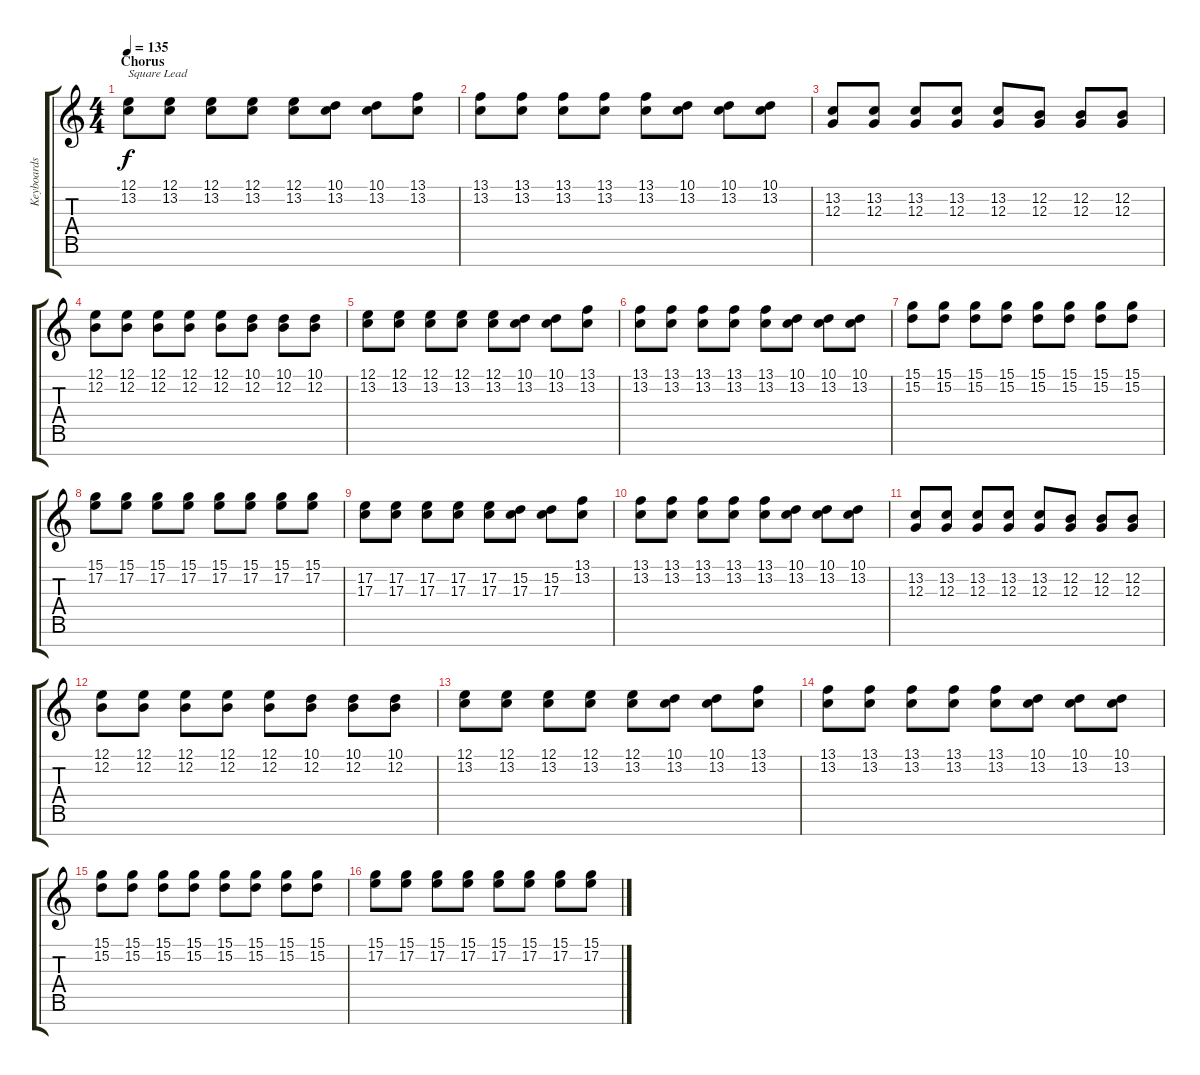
\track ("Keyboards" "Keyboards") {instrument lead1square}
\staff {score tabs}
\tuning (E4 B3 G3 D3 A2 E2 B1) {hide}
\ts (4 4)
\section ("" "Chorus")
\tempo 135
\clef g2
\ks c
(12.1 13.2).8{txt "Square Lead" dy f instrument lead1square} (12.1 13.2).8 (12.1 13.2).8 (12.1 13.2).8 (12.1 13.2).8 (10.1 13.2).8 (10.1 13.2).8 (13.1 13.2).8 |
(13.1 13.2).8 (13.1 13.2).8 (13.1 13.2).8 (13.1 13.2).8 (13.1 13.2).8 (10.1 13.2).8 (10.1 13.2).8 (10.1 13.2).8 |
(13.2 12.3).8 (13.2 12.3).8 (13.2 12.3).8 (13.2 12.3).8 (13.2 12.3).8 (12.2 12.3).8 (12.2 12.3).8 (12.2 12.3).8 |
(12.1 12.2).8 (12.1 12.2).8 (12.1 12.2).8 (12.1 12.2).8 (12.1 12.2).8 (10.1 12.2).8 (10.1 12.2).8 (10.1 12.2).8 |
(12.1 13.2).8 (12.1 13.2).8 (12.1 13.2).8 (12.1 13.2).8 (12.1 13.2).8 (10.1 13.2).8 (10.1 13.2).8 (13.1 13.2).8 |
(13.1 13.2).8 (13.1 13.2).8 (13.1 13.2).8 (13.1 13.2).8 (13.1 13.2).8 (10.1 13.2).8 (10.1 13.2).8 (10.1 13.2).8 |
(15.1 15.2).8 (15.1 15.2).8 (15.1 15.2).8 (15.1 15.2).8 (15.1 15.2).8 (15.1 15.2).8 (15.1 15.2).8 (15.1 15.2).8 |
(15.1 17.2).8 (15.1 17.2).8 (15.1 17.2).8 (15.1 17.2).8 (15.1 17.2).8 (15.1 17.2).8 (15.1 17.2).8 (15.1 17.2).8 |
(17.2 17.3).8 (17.2 17.3).8 (17.2 17.3).8 (17.2 17.3).8 (17.2 17.3).8 (15.2 17.3).8 (15.2 17.3).8 (13.1 13.2).8 |
(13.1 13.2).8 (13.1 13.2).8 (13.1 13.2).8 (13.1 13.2).8 (13.1 13.2).8 (10.1 13.2).8 (10.1 13.2).8 (10.1 13.2).8 |
(13.2 12.3).8 (13.2 12.3).8 (13.2 12.3).8 (13.2 12.3).8 (13.2 12.3).8 (12.2 12.3).8 (12.2 12.3).8 (12.2 12.3).8 |
(12.1 12.2).8 (12.1 12.2).8 (12.1 12.2).8 (12.1 12.2).8 (12.1 12.2).8 (10.1 12.2).8 (10.1 12.2).8 (10.1 12.2).8 |
(12.1 13.2).8 (12.1 13.2).8 (12.1 13.2).8 (12.1 13.2).8 (12.1 13.2).8 (10.1 13.2).8 (10.1 13.2).8 (13.1 13.2).8 |
(13.1 13.2).8 (13.1 13.2).8 (13.1 13.2).8 (13.1 13.2).8 (13.1 13.2).8 (10.1 13.2).8 (10.1 13.2).8 (10.1 13.2).8 |
(15.1 15.2).8 (15.1 15.2).8 (15.1 15.2).8 (15.1 15.2).8 (15.1 15.2).8 (15.1 15.2).8 (15.1 15.2).8 (15.1 15.2).8 |
(15.1 17.2).8 (15.1 17.2).8 (15.1 17.2).8 (15.1 17.2).8 (15.1 17.2).8 (15.1 17.2).8 (15.1 17.2).8 (15.1 17.2).8
